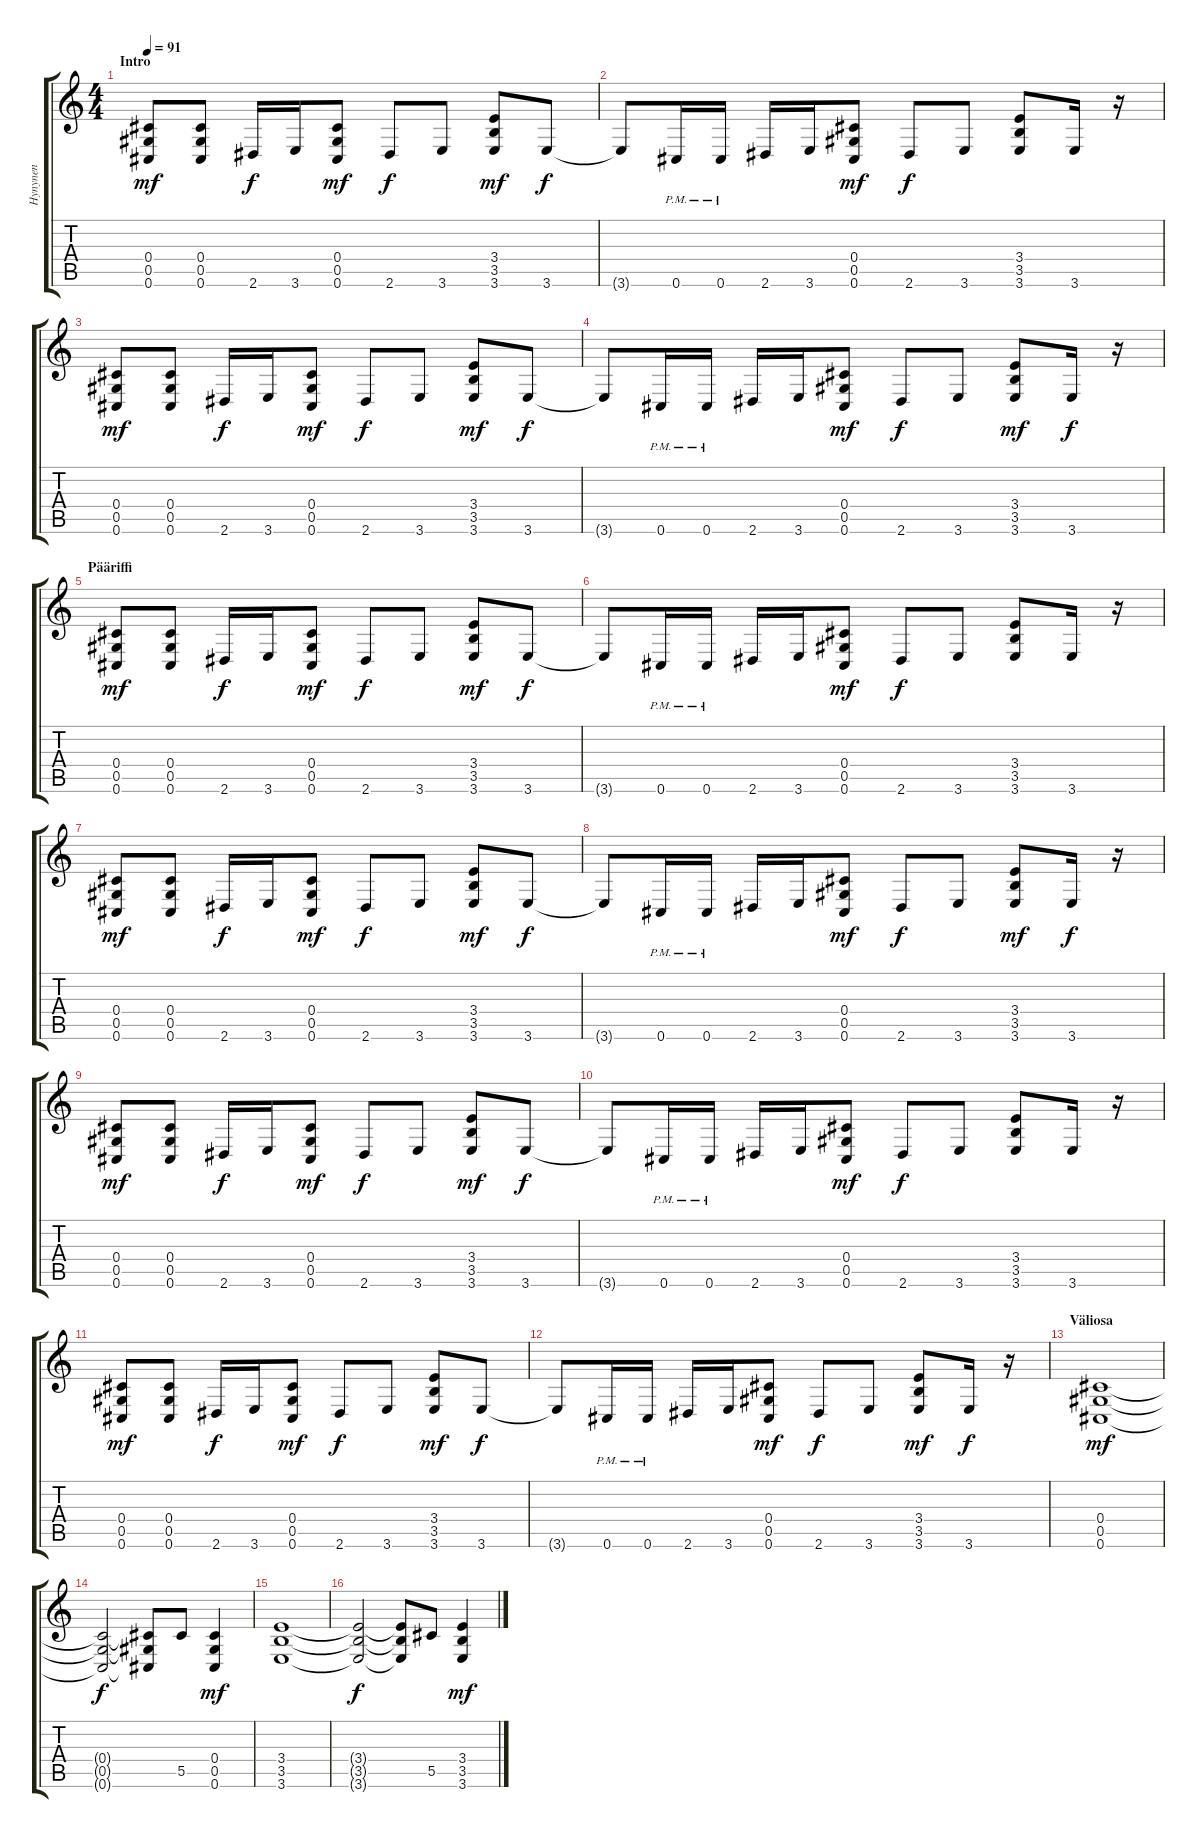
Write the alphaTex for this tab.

\track ("Hynynen" "Hynynen") {instrument distortionguitar}
\staff {score tabs}
\tuning (Eb4 Bb3 Gb3 Db3 Ab2 Db2) {hide}
\ts (4 4)
\section ("" "Intro")
\tempo 91
\clef g2
\ks c
(0.4 0.5 0.6).8{dy mf instrument distortionguitar} (0.4 0.5 0.6).8 2.6.16{dy f} 3.6.16 (0.4 0.5 0.6).8{dy mf} 2.6.8{dy f} 3.6.8 (3.4 3.5 3.6).8{dy mf} 3.6.8{dy f} |
3.6{t}.8 0.6{pm}.16 0.6{pm}.16 2.6.16 3.6.16 (0.4 0.5 0.6).8{dy mf} 2.6.8{dy f} 3.6.8 (3.4 3.5 3.6).8 3.6.16 r.16 |
(0.4 0.5 0.6).8{dy mf} (0.4 0.5 0.6).8 2.6.16{dy f} 3.6.16 (0.4 0.5 0.6).8{dy mf} 2.6.8{dy f} 3.6.8 (3.4 3.5 3.6).8{dy mf} 3.6.8{dy f} |
3.6{t}.8 0.6{pm}.16 0.6{pm}.16 2.6.16 3.6.16 (0.4 0.5 0.6).8{dy mf} 2.6.8{dy f} 3.6.8 (3.4 3.5 3.6).8{dy mf} 3.6.16{dy f} r.16 |
\section ("" "Pääriffi")
(0.4 0.5 0.6).8{dy mf} (0.4 0.5 0.6).8 2.6.16{dy f} 3.6.16 (0.4 0.5 0.6).8{dy mf} 2.6.8{dy f} 3.6.8 (3.4 3.5 3.6).8{dy mf} 3.6.8{dy f} |
3.6{t}.8 0.6{pm}.16 0.6{pm}.16 2.6.16 3.6.16 (0.4 0.5 0.6).8{dy mf} 2.6.8{dy f} 3.6.8 (3.4 3.5 3.6).8 3.6.16 r.16 |
(0.4 0.5 0.6).8{dy mf} (0.4 0.5 0.6).8 2.6.16{dy f} 3.6.16 (0.4 0.5 0.6).8{dy mf} 2.6.8{dy f} 3.6.8 (3.4 3.5 3.6).8{dy mf} 3.6.8{dy f} |
3.6{t}.8 0.6{pm}.16 0.6{pm}.16 2.6.16 3.6.16 (0.4 0.5 0.6).8{dy mf} 2.6.8{dy f} 3.6.8 (3.4 3.5 3.6).8{dy mf} 3.6.16{dy f} r.16 |
(0.4 0.5 0.6).8{dy mf} (0.4 0.5 0.6).8 2.6.16{dy f} 3.6.16 (0.4 0.5 0.6).8{dy mf} 2.6.8{dy f} 3.6.8 (3.4 3.5 3.6).8{dy mf} 3.6.8{dy f} |
3.6{t}.8 0.6{pm}.16 0.6{pm}.16 2.6.16 3.6.16 (0.4 0.5 0.6).8{dy mf} 2.6.8{dy f} 3.6.8 (3.4 3.5 3.6).8 3.6.16 r.16 |
(0.4 0.5 0.6).8{dy mf} (0.4 0.5 0.6).8 2.6.16{dy f} 3.6.16 (0.4 0.5 0.6).8{dy mf} 2.6.8{dy f} 3.6.8 (3.4 3.5 3.6).8{dy mf} 3.6.8{dy f} |
3.6{t}.8 0.6{pm}.16 0.6{pm}.16 2.6.16 3.6.16 (0.4 0.5 0.6).8{dy mf} 2.6.8{dy f} 3.6.8 (3.4 3.5 3.6).8{dy mf} 3.6.16{dy f} r.16 |
\section ("" "Väliosa")
(0.4 0.5 0.6).1{dy mf} |
(0.4{t} 0.5{t} 0.6{t}).2{dy f} (0.4{t} 0.5{t} 0.6{t}).8 5.5.8 (0.4 0.5 0.6).4{dy mf} |
(3.4 3.5 3.6).1 |
(3.4{t} 3.5{t} 3.6{t}).2{dy f} (3.4{t} 3.5{t} 3.6{t}).8 5.5.8 (3.4 3.5 3.6).4{dy mf}
